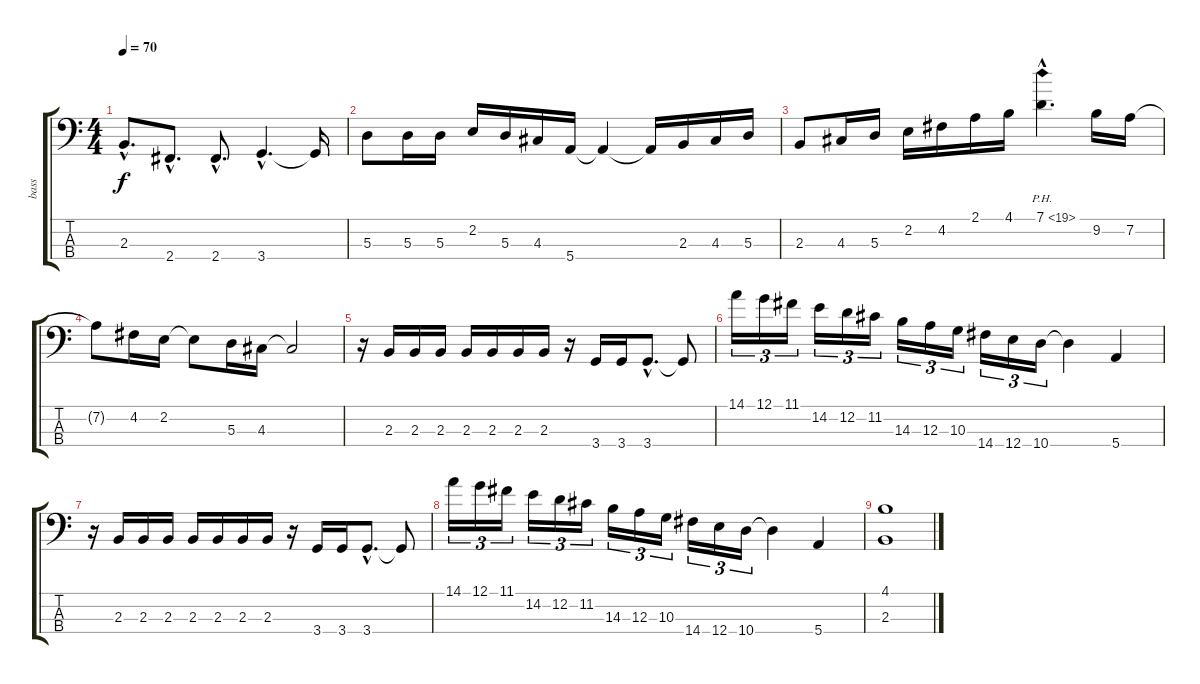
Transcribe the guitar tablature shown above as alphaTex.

\track ("bass" "bass") {instrument electricbassfinger}
\staff {score tabs}
\tuning (G2 D2 A1 E1) {hide}
\ts (4 4)
\tempo 70
\clef f4
\ks c
2.3{hac}.8{d dy f} 2.4{hac}.8{d} 2.4{hac}.8{d} 3.4{hac}.4{d} 3.4{t}.16 |
5.3.8 5.3.16 5.3.16 2.2.16 5.3.16 4.3.16 5.4.16 5.4{t}.4 5.4{t}.16 2.3.16 4.3.16 5.3.16 |
2.3.8 4.3.16 5.3.16 2.2.16 4.2.16 2.1.16 4.1.16 7.1{ph 12 hac}.4{d} 9.2.16 7.2.16 |
7.2{t}.8 4.2.16 2.2.16 2.2{t}.8 5.3.16 4.3.16 4.3{t}.2 |
r.16 2.3.16 2.3.16 2.3.16 2.3.16 2.3.16 2.3.16 2.3.16 r.16 3.4.16 3.4.16 3.4{hac}.8{d} 3.4{t}.8 |
14.1.16{tu (3 2)} 12.1.16{tu (3 2)} 11.1.16{tu (3 2)} 14.2.16{tu (3 2)} 12.2.16{tu (3 2)} 11.2.16{tu (3 2)} 14.3.16{tu (3 2)} 12.3.16{tu (3 2)} 10.3.16{tu (3 2)} 14.4.16{tu (3 2)} 12.4.16{tu (3 2)} 10.4.16{tu (3 2)} 10.4{t}.4 5.4.4 |
r.16 2.3.16 2.3.16 2.3.16 2.3.16 2.3.16 2.3.16 2.3.16 r.16 3.4.16 3.4.16 3.4{hac}.8{d} 3.4{t}.8 |
14.1.16{tu (3 2)} 12.1.16{tu (3 2)} 11.1.16{tu (3 2)} 14.2.16{tu (3 2)} 12.2.16{tu (3 2)} 11.2.16{tu (3 2)} 14.3.16{tu (3 2)} 12.3.16{tu (3 2)} 10.3.16{tu (3 2)} 14.4.16{tu (3 2)} 12.4.16{tu (3 2)} 10.4.16{tu (3 2)} 10.4{t}.4 5.4.4 |
(4.1 2.3).1
